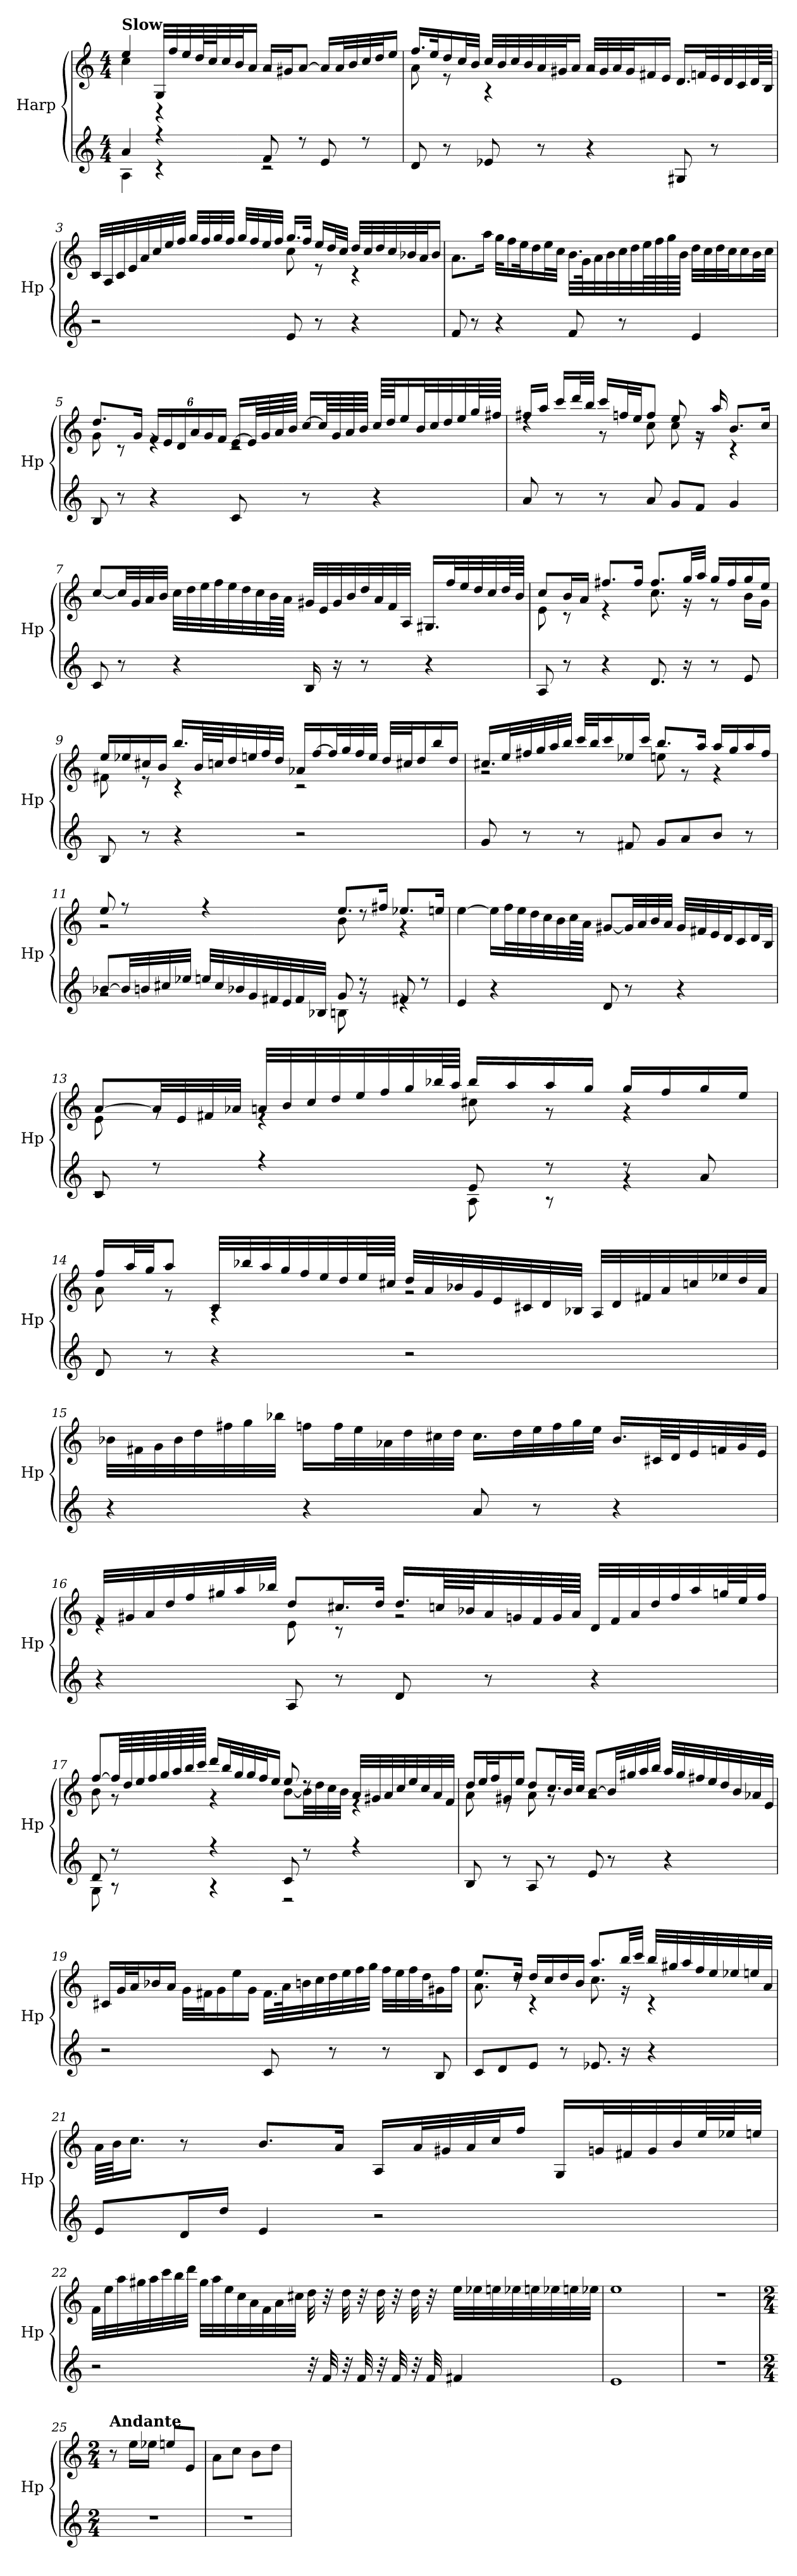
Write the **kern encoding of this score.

**kern	**kern
*part1	*part1
*staff2	*staff1
*I"Harp	*
*I'Hp	*
*clefG2	*clefG2
*k[]	*k[]
*M4/4	*M4/4
=1	=1
*^	*^
!	!	!LO:TX:a:B:t=Slow	!
4a/	4A\	4ee/	4cc\
4r	4rc	32G/LLL	4r
.	.	32ff/	.
.	.	32ee/	.
.	.	64dd/L	.
.	.	64cc/J	.
.	.	32cc/	.
.	.	32b/J	.
.	.	16a/JJ	.
8f/	2rc	16a/LL	2rg
.	.	16g#X/J	.
8r	.	[8a/J	.
8e/	.	16a/LL]	.
.	.	32a/L	.
.	.	32b/	.
8r	.	32cc/	.
.	.	32dd/J	.
.	.	16ee/JJ	.
*v	*v	*	*
=2	=2	=2
8d/	16.ff/LL	8a\
.	32ee/K	.
8r	16dd/	8r
.	32cc/L	.
.	32b/JJJ	.
8e-X/	32cc/LLL	4r
.	32b/	.
.	32cc/	.
.	32b/	.
8r	32a/	.
.	32g#X/J	.
.	16a/JJ	.
4r	32a/LLL	2rg
.	32g#/	.
.	32a/	.
.	32g#/J	.
.	16f#X/	.
.	16e/JJ	.
8G#X/	16.d/LL	.
.	32fn/L	.
8r	32e/	.
.	32d/	.
.	32c/	.
.	64d/L	.
.	64B/JJJJ	.
!!LO:LB:g=z	!!
=3	=3	=3
2r	32c/LLL	2rc
.	32A/	.
.	32c/	.
.	32e/	.
.	32a/	.
.	32cc/	.
.	32ee/	.
.	32ff/JJJ	.
.	32gg/LLL	.
.	32ff/	.
.	32gg/	.
.	32ff/JJJ	.
.	32gg/LLL	.
.	32ff/	.
.	32ee/	.
.	32ff/JJJ	.
8e/	16.gg/LL	8cc\
.	32ff/JJk	.
8r	16ee/LL	8r
.	32dd/L	.
.	32cc/JJJ	.
4r	32dd/LLL	4r
.	32cc/	.
.	32dd/	.
.	32cc/	.
.	32b-X/	.
.	32a/J	.
.	16b-/JJ	.
*	*v	*v
!!LO:LB:g=z
=4	=4
8f/	8.a\L
8r	.
.	16aa\Jk
4r	32gg\KLL
.	16ff\
.	32ee\K
.	16dd\
.	32ee\L
.	32cc\JJJ
8f/	32.b\LLL
.	64g\K
.	32a\
.	32b\
8r	32cc\
.	32dd\
.	64ee\L
.	64ff\
.	64gg\
.	64b\JJJJ
4e/	32dd\LLL
.	32cc\
.	32dd\
.	32cc\J
.	16cc\
.	32b\L
.	32cc\JJJ
!!LO:LB:g=z
=5	=5
*	*^
8B/	8.dd/L	8g\
8r	.	8r
.	16g/Jk	.
*	*Xbrackettup	*
4r	24f/LL	4re
.	24e/	.
.	24d/	.
.	24a/	.
.	24g/	.
.	24f/JJ	.
8c/	[16e/LL	2rc
.	64e/LL]	.
.	64g/	.
.	64a/	.
.	64b/JJJJ	.
8r	[16cc/LL	.
.	64cc/LL]	.
.	64g/	.
.	64a/	.
.	64b/JJJJ	.
4r	64cc/LLLL	.
.	64dd/JJ	.
.	16ee/	.
.	32b/L	.
.	32cc/	.
.	32dd/	.
.	32ee/	.
.	64gg/L	.
.	64ff#X/JJJJ	.
=6	=6	=6
8a/	16ff#X/LL	4rdd
.	16aa/JJ	.
8r	16ccc/LL	.
.	32ddd/L	.
.	32bb/JJJ	.
8r	16ccc/LL	8r
.	32ffn/L	.
.	32ee/JJ	.
8a/	8ff/J	8cc\
8g/L	8ee/	8cc\
8f/J	16rg	8r
.	16aa/	.
4g/	8.b/L	4r
.	16cc/Jk	.
*	*v	*v
!!LO:LB:g=z
=7	=7
8c/	[8cc/L
8r	32cc/LL]
.	32g/
.	32a/
.	32b/JJJ
4r	32cc\LLL
.	32dd\
.	32ee\
.	32ff\
.	32ee\
.	32dd\
.	32cc\
.	64b\L
.	64a\JJJJ
16B/	32g#X/LLL
.	32e/
16r	32g#/
.	32b/
8r	32dd/
.	32a/
.	32f/
.	32A/JJJ
4r	16.G#X/LL
.	32ff/L
.	32ee/
.	32dd/
.	32cc/
.	64dd/L
.	64b/JJJJ
=8	=8
*	*^
8A/	8cc/L	8e\
8r	16b/L	8r
.	16a/JJ	.
4r	8.ff#X/L	4r
.	16ff#/Jk	.
8.d/	8.ff#/L	8.cc\
16r	32gg/LL	16r
.	32aa/JJJ	.
8r	16gg/LL	8r
.	16ff#/	.
8e/	16gg/	16b\LL
.	16ee/JJ	16g\JJ
!!LO:PB:g=z	!!
=9	=9	=9
8B/	16ee/LL	8f#X\
.	16ee-X/	.
8r	16cc#X/	8r
.	16b/JJ	.
4r	16.bb/LL	4r
.	64b/LL	.
.	64ccn/J	.
.	32dd/	.
.	32een/	.
.	32ff/	.
.	32dd/JJJ	.
2r	16a-X/LL	2r
.	[16ff/	.
.	32ff/L]	.
.	32gg/	.
.	32ff/	.
.	32ee/JJJ	.
.	32dd/LLL	.
.	32cc#X/J	.
.	16dd/	.
.	16bb/	.
.	16dd/JJ	.
!!LO:LB:g=z	!!
=10	=10	=10
8g/	16.cc#X/LL	2rg
.	32ee/L	.
8r	32ff#X/	.
.	32gg/	.
.	32aa/	.
.	32bb/JJJ	.
8r	32ccc/LLL	.
.	32bb/J	.
.	16ccc/	.
8f#X/	16ee-X/	.
.	16ccc/JJ	.
8g/L	8.bb/L	8een\
8a/	.	8r
.	16aa/Jk	.
8b/J	16aa/LL	4r
.	16gg/	.
8r	16aa/	.
.	16ff#/JJ	.
!!LO:LB:g=z	!!
=11	=11	=11
*^	*	*
[8b-X/L	2rg	8ee/	2rg
32b-/LL]	.	8r	.
32bn/	.	.	.
32cc#X/	.	.	.
32ee-X/JJJ	.	.	.
32een/LLL	.	4r	.
32cc#/	.	.	.
32b-X/	.	.	.
32g/	.	.	.
32f#X/	.	.	.
32e/	.	.	.
32f#/	.	.	.
32B-X/JJJ	.	.	.
8g/	8Bn\	8.ee/L	8b\
8r	8rg	.	8rdd
.	.	16ff#X/Jk	.
8f#X/	4re	8.ee-X/L	4r
8r	.	.	.
.	.	16een/Jk	.
*v	*v	*	*
*	*v	*v
!!LO:LB:g=z
=12	=12
4e/	[4ee\
4r	16ee\LL]
.	32ff\L
.	32ee\
.	32dd\
.	32cc\
.	32b\
.	64cc\L
.	64a\JJJJ
8d/	[8g#X/L
8r	32g#/LL]
.	32a/
.	32b/
.	32a/JJJ
4r	32g#/LLL
.	32f#X/
.	32e/
.	32d/J
.	16c/
.	32d/L
.	32B/JJJ
!!LO:LB:g=z
=13	=13
*^	*^
8c/	2rc	[8a/L	8e\
8r	.	32a/LL]	8rg
.	.	32e/	.
.	.	32f#X/	.
.	.	32a-X/JJJ	.
4r	.	32an/LLL	4re
.	.	32b/	.
.	.	32cc/	.
.	.	32dd/	.
.	.	32ee/	.
.	.	32ff/	.
.	.	32gg/	.
.	.	64bb-X/L	.
.	.	64aa/JJJJ	.
8e/	8A\	16bb-/LL	8cc#X\
.	.	16aa/	.
8r	8r	16aa/	8r
.	.	16gg/JJ	.
8r	4rg	16gg/LL	4r
.	.	16ff/	.
8a/	.	16gg/	.
.	.	16ee/JJ	.
*v	*v	*	*
!!LO:LB:g=z	!!
=14	=14	=14
8d/	16ff/LL	8a\
.	32aa/L	.
.	32gg/JJ	.
8r	8aa/J	8r
4r	32c/LLL	4rA
.	32bb-X/	.
.	32aa/	.
.	32gg/	.
.	32ff/	.
.	32ee/	.
.	32dd/	.
.	64ee/L	.
.	64cc#X/JJJJ	.
2r	32dd/LLL	2rg
.	32a/	.
.	32b-X/	.
.	32g/	.
.	32e/	.
.	32c#X/	.
.	32d/	.
.	32B-X/JJJ	.
.	32A/LLL	.
.	32d/	.
.	32f#X/	.
.	32a/	.
.	32ccn/	.
.	32ee-X/	.
.	32dd/	.
.	32a/JJJ	.
*	*v	*v
!!LO:PB:g=z
=15	=15
4r	32b-X\LLL
.	32f#X\
.	32g\
.	32b-\
.	32dd\
.	32ff#X\
.	32gg\
.	32bb-X\JJJ
4r	16ffn\LL
.	32ff\L
.	32ee\
.	32a-X\
.	32dd\
.	32cc#X\
.	32dd\JJJ
8a/	16.cc#\LL
.	32dd\L
8r	32ee\
.	32ff\
.	32gg\
.	32ee\JJJ
4r	16.b-/LL
.	64c#X/LL
.	64d/J
.	32e/
.	32fn/
.	32g/
.	32e/JJJ
!!LO:LB:g=z
=16	=16
*	*^
4r	32f/LLL	4re
.	32g#X/	.
.	32a/	.
.	32dd/	.
.	32ff/	.
.	32gg#X/	.
.	32aa/	.
.	32bb-X/JJJ	.
8A/	8dd/L	8e\
8r	16.cc#X/L	8r
.	32dd/JJk	.
8d/	16.dd/LL	2rg
.	64ccn/LL	.
.	64b-X/J	.
8r	32a/	.
.	32gn/	.
.	32f/	.
.	64g/L	.
.	64a/JJJJ	.
4r	32d/LLL	.
.	32f/	.
.	32a/	.
.	32dd/	.
.	32ff/	.
.	32aa/	.
.	64ggn/L	.
.	64ee/J	.
.	32ff/JJJ	.
!!LO:LB:g=z	!!
=17	=17	=17
*^	*	*
8d/	8G\	[8ff/L	8b\
8r	8r	64ff/LLL]	8r
.	.	64dd/	.
.	.	64ee/	.
.	.	64ff/	.
.	.	64gg/	.
.	.	64aa/	.
.	.	64bb/	.
.	.	64ccc/JJJJ	.
4r	4r	16ddd/LL	4r
.	.	32bb/L	.
.	.	32gg/	.
.	.	32gg/	.
.	.	32ff/J	.
.	.	16ee/JJ	.
8c/	2r	8ee/	[8b\L
8r	.	8rdd	32b\LL]
.	.	.	32dd\
.	.	.	32cc\
.	.	.	32b\JJJ
4r	.	32a/LLL	4re
.	.	32g#X/	.
.	.	32a/	.
.	.	32cc/	.
.	.	32ee/	.
.	.	32cc/	.
.	.	32a/	.
.	.	32f/JJJ	.
*v	*v	*	*
!!LO:LB:g=z	!!
=18	=18	=18
8B/	16dd/LL	8a\
.	32ee/L	.
.	32ff/J	.
8r	16g#X/	8re
.	16ee/JJ	.
8A/	8dd/L	8a\
8r	16.cc/L	8rg
.	64b/LL	.
.	64cc/JJJJ	.
8e/	[8b/L	2rg
8r	32b/LL]	.
.	32gg#X/	.
.	32aa/	.
.	32bb/JJJ	.
4r	32aa/LLL	.
.	32gg#/	.
.	32ff#X/	.
.	32ee/	.
.	32dd/	.
.	32b/	.
.	32a-X/	.
.	32e/JJJ	.
*	*v	*v
!!LO:LB:g=z
=19	=19
2r	16c#X/LL
.	32g/L
.	32a/J
.	16b-X/
.	16a/JJ
.	32g\LLL
.	32f#X\J
.	16g\
.	16ee\
.	16g\JJ
8c/	32.f#\LLL
.	64a\K
.	32bn\
.	32cc\
8r	32dd\
.	32ee\
.	32ff\
.	32gg\JJJ
8r	32ff\LLL
.	32ee\
.	32ff\
.	32dd\J
8B/	16g#X\
.	16ff\JJ
!!LO:LB:g=z
=20	=20
*	*^
8c/L	8.ee/L	8.a\
8d/	.	.
.	16dd/Jk	16rdd
8e/J	16dd/LL	4r
.	16cc/	.
8r	16dd/	.
.	16b/JJ	.
8.e-X/	8.aa/L	8.cc\
16r	32bb/LL	16r
.	32ccc/JJJ	.
4r	32bb/LLL	4r
.	32gg#X/	.
.	32aa/	.
.	32ff/	.
.	32ee/	.
.	32ee-X/	.
.	32een/	.
.	32a/JJJ	.
*	*v	*v
=21	=21
8e/L	64a\LLLL
.	64b\JJ
.	16.cc\JJ
16d/L	8r
16dd/JJ	.
4e/	8.b/L
.	16a/Jk
2r	16A/LL
.	32a/L
.	32g#X/
.	32a/
.	32cc/J
.	16ff/JJ
.	16G/LL
.	32gn/L
.	32f#X/
.	32g/
.	32b/
.	64ee/L
.	64ee-X/J
.	32een/JJJ
!!LO:PB:g=z
=22	=22
2r	32f\LLL
.	32ee\
.	32aa\
.	32gg#X\
.	32aa\
.	32ccc\
.	32bb\
.	32ddd\JJJ
.	32gg#\LLL
.	32aa\
.	32ee\
.	32cc\
.	32a\
.	32f\
.	32a\
.	32cc#X\JJJ
32r	32dd\
32f/	32r
32r	32dd\
32f/	32r
32r	32dd\
32f/	32r
32r	32dd\
32f/	32r
4f#X/	32ee\LLL
.	32ee-X\
.	32een\
.	32ee-X\
.	32een\
.	32ee-X\
.	32een\
.	32ee-X\JJJ
=23	=23
1e	1ee
=24	=24
1r	1r
!!LO:PB:g=z
=25	=25
*M2/4	*M2/4
!	!LO:TX:a:B:t=Andante
2r	8r
.	16ee\LL
.	16ee-X\JJ
.	8een/L
.	8e/J
=26	=26
2r	8a\L
.	8cc\J
.	8b\L
.	8dd\J
=	=
*-	*-
